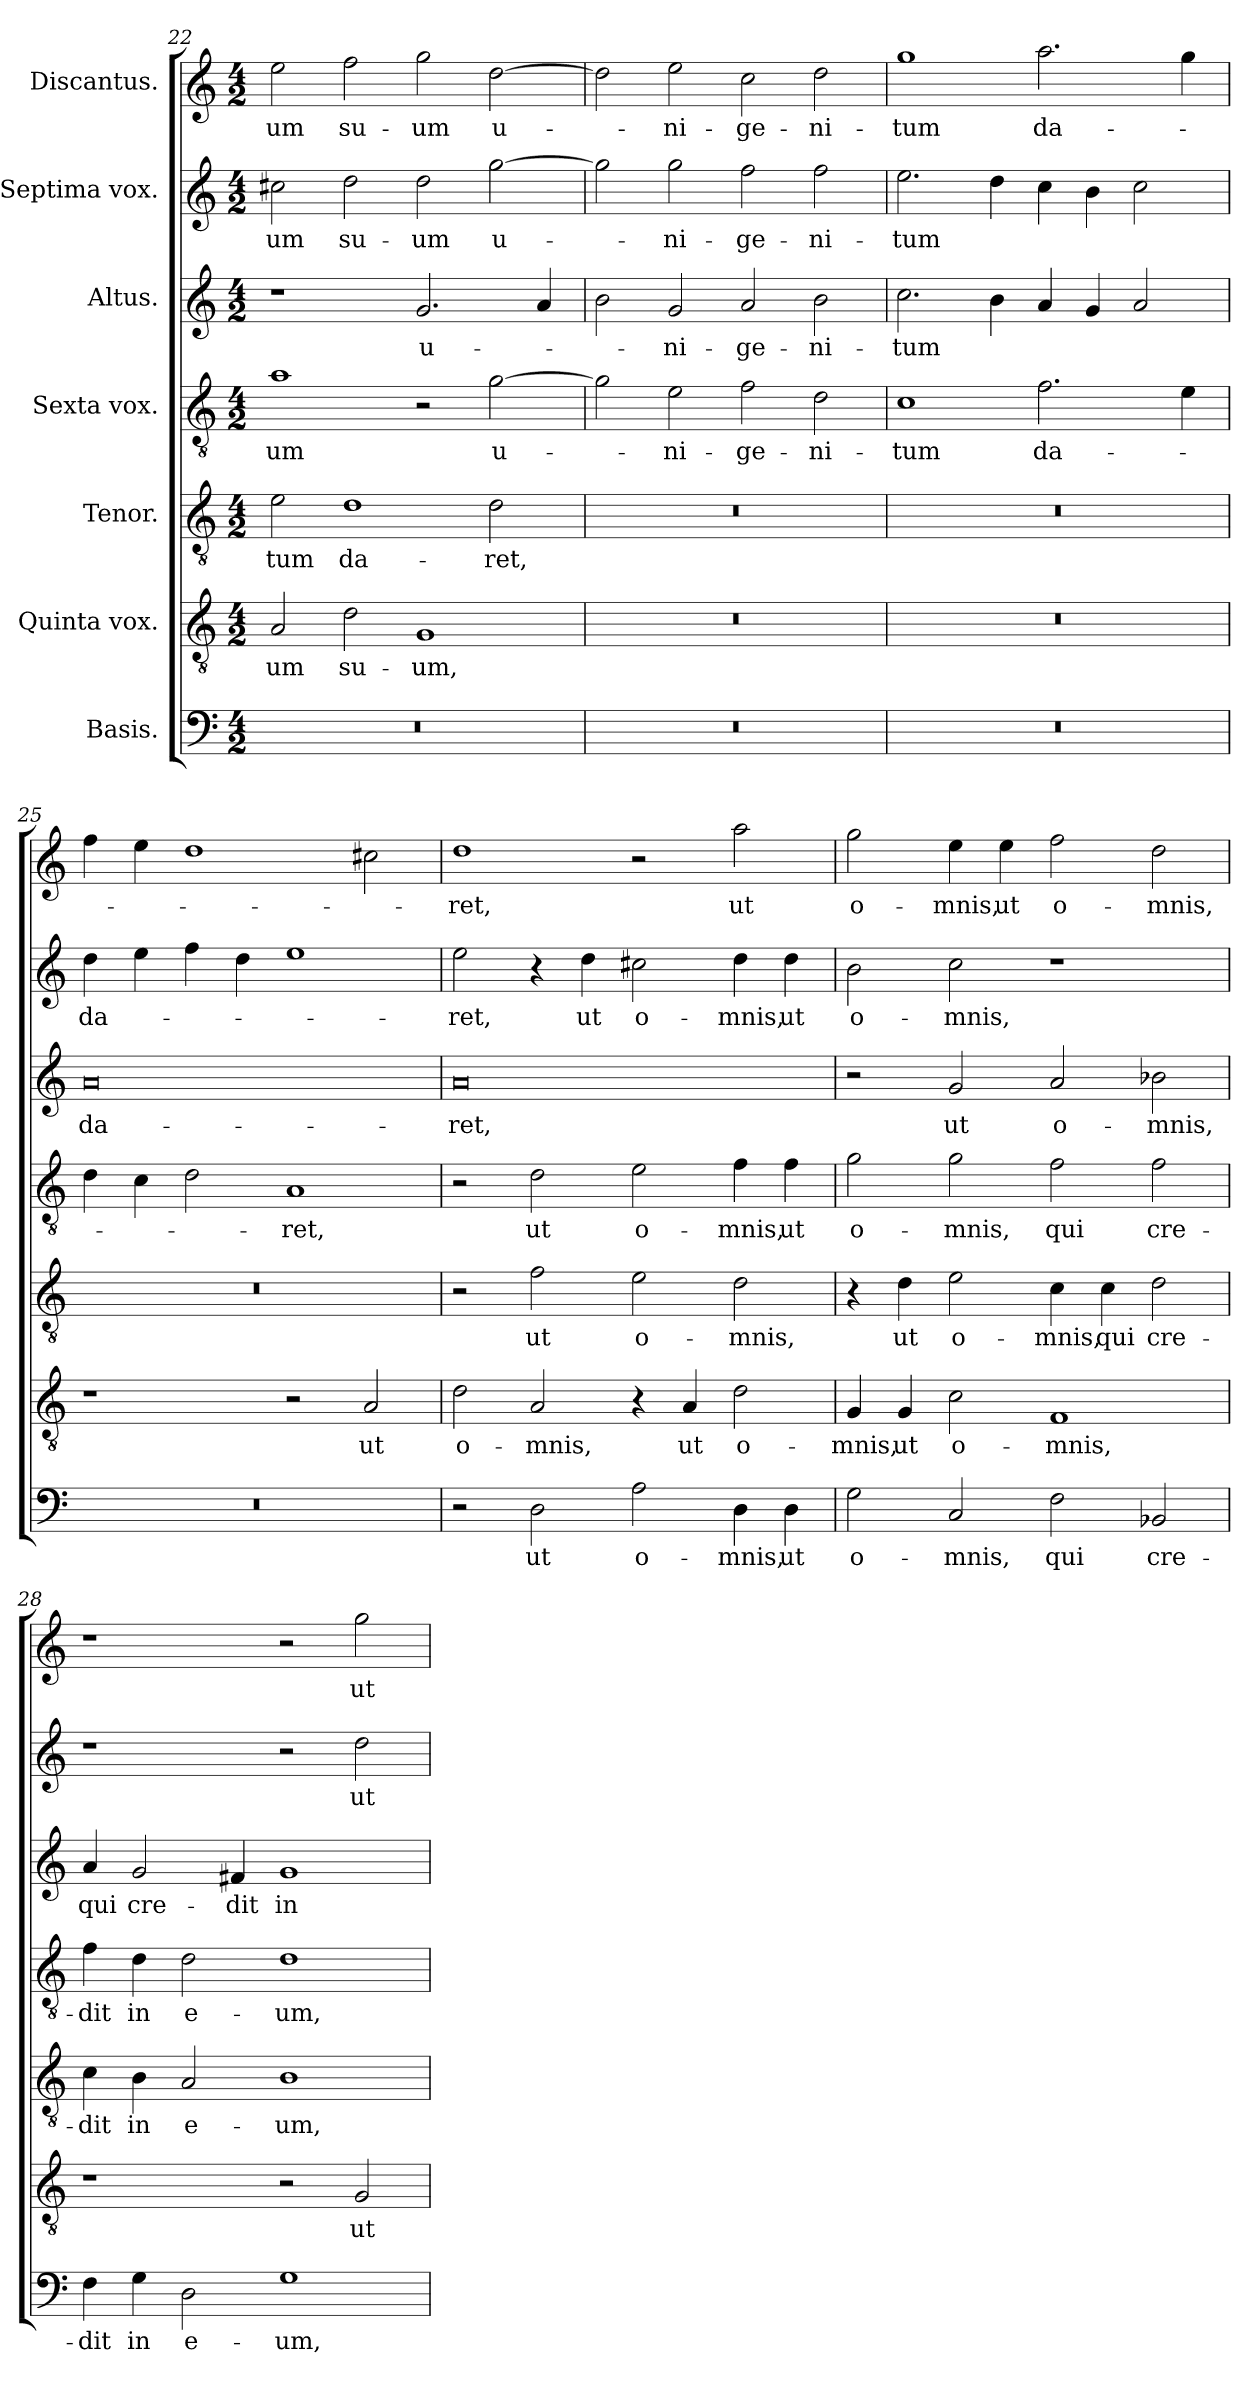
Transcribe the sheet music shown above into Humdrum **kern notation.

**kern	**text	**kern	**text	**kern	**text	**kern	**text	**kern	**text	**kern	**text	**kern	**text
*part7	*part7	*part6	*part6	*part5	*part5	*part4	*part4	*part3	*part3	*part2	*part2	*part1	*part1
*staff7	*staff7	*staff6	*staff6	*staff5	*staff5	*staff4	*staff4	*staff3	*staff3	*staff2	*staff2	*staff1	*staff1
*I"Basis.	*	*I"Quinta vox.	*	*I"Tenor.	*	*I"Sexta vox.	*	*I"Altus.	*	*I"Septima vox.	*	*I"Discantus.	*
*clefF4	*	*clefGv2	*	*clefGv2	*	*clefGv2	*	*clefG2	*	*clefG2	*	*clefG2	*
*k[]	*	*k[]	*	*k[]	*	*k[]	*	*k[]	*	*k[]	*	*k[]	*
*M4/2	*	*M4/2	*	*M4/2	*	*M4/2	*	*M4/2	*	*M4/2	*	*M4/2	*
=22	=22	=22	=22	=22	=22	=22	=22	=22	=22	=22	=22	=22	=22
!	!	!	!LO:LY:b	!	!LO:LY:b	!	!LO:LY:b	!	!	!	!LO:LY:b	!	!LO:LY:b
0r	.	2A/	-um	2e\	-tum	1a	-um	1r	.	2cc#X\	-um	2ee\	-um
!	!	!	!LO:LY:b	!	!LO:LY:b	!	!	!	!	!	!LO:LY:b	!	!LO:LY:b
.	.	2d\	su-	1d	da-	.	.	.	.	2dd\	su-	2ff\	su-
!	!	!	!LO:LY:b	!	!	!	!	!	!LO:LY:b	!	!LO:LY:b	!	!LO:LY:b
.	.	1G	-um,	.	.	2r	.	2.g/	u-	2dd\	-um	2gg\	-um
!	!	!	!	!	!LO:LY:b	!	!LO:LY:b	!	!	!	!LO:LY:b	!	!LO:LY:b
.	.	.	.	2d\	-ret,	[2g\	u-	.	.	[2gg\	u-	[2dd\	u-
.	.	.	.	.	.	.	.	4a/	.	.	.	.	.
=23	=23	=23	=23	=23	=23	=23	=23	=23	=23	=23	=23	=23	=23
0r	.	0r	.	0r	.	2g\]	.	2b\	.	2gg\]	.	2dd\]	.
!	!	!	!	!	!	!	!LO:LY:b	!	!LO:LY:b	!	!LO:LY:b	!	!LO:LY:b
.	.	.	.	.	.	2e\	-ni-	2g/	-ni-	2gg\	-ni-	2ee\	-ni-
!	!	!	!	!	!	!	!LO:LY:b	!	!LO:LY:b	!	!LO:LY:b	!	!LO:LY:b
.	.	.	.	.	.	2f\	-ge-	2a/	-ge-	2ff\	-ge-	2cc\	-ge-
!	!	!	!	!	!	!	!LO:LY:b	!	!LO:LY:b	!	!LO:LY:b	!	!LO:LY:b
.	.	.	.	.	.	2d\	-ni-	2b\	-ni-	2ff\	-ni-	2dd\	-ni-
!!LO:PB:g=z
=24	=24	=24	=24	=24	=24	=24	=24	=24	=24	=24	=24	=24	=24
!	!	!	!	!	!	!	!LO:LY:b	!	!LO:LY:b	!	!LO:LY:b	!	!LO:LY:b
0r	.	0r	.	0r	.	1c	-tum	2.cc\	-tum	2.ee\	-tum	1gg	-tum
.	.	.	.	.	.	.	.	4b\	.	4dd\	.	.	.
!	!	!	!	!	!	!	!LO:LY:b	!	!	!	!	!	!LO:LY:b
.	.	.	.	.	.	2.f\	da-	4a/	.	4cc\	.	2.aa\	da-
.	.	.	.	.	.	.	.	4g/	.	4b\	.	.	.
.	.	.	.	.	.	.	.	2a/	.	2cc\	.	.	.
.	.	.	.	.	.	4e\	.	.	.	.	.	4gg\	.
=25	=25	=25	=25	=25	=25	=25	=25	=25	=25	=25	=25	=25	=25
!	!	!	!	!	!	!	!	!	!LO:LY:b	!	!LO:LY:b	!	!
0r	.	1r	.	0r	.	4d\	.	0a	da-	4dd\	da-	4ff\	.
.	.	.	.	.	.	4c\	.	.	.	4ee\	.	4ee\	.
.	.	.	.	.	.	2d\	.	.	.	4ff\	.	1dd	.
.	.	.	.	.	.	.	.	.	.	4dd\	.	.	.
!	!	!	!	!	!	!	!LO:LY:b	!	!	!	!	!	!
.	.	2r	.	.	.	1A	-ret,	.	.	1ee	.	.	.
!	!	!	!LO:LY:b	!	!	!	!	!	!	!	!	!	!
.	.	2A/	ut	.	.	.	.	.	.	.	.	2cc#X\	.
=26	=26	=26	=26	=26	=26	=26	=26	=26	=26	=26	=26	=26	=26
!	!	!	!LO:LY:b	!	!	!	!	!	!LO:LY:b	!	!LO:LY:b	!	!LO:LY:b
2r	.	2d\	o-	2r	.	2r	.	0a	-ret,	2ee\	-ret,	1dd	-ret,
!	!LO:LY:b	!	!LO:LY:b	!	!LO:LY:b	!	!LO:LY:b	!	!	!	!	!	!
2D\	ut	2A/	-mnis,	2f\	ut	2d\	ut	.	.	4r	.	.	.
!	!	!	!	!	!	!	!	!	!	!	!LO:LY:b	!	!
.	.	.	.	.	.	.	.	.	.	4dd\	ut	.	.
!	!LO:LY:b	!	!	!	!LO:LY:b	!	!LO:LY:b	!	!	!	!LO:LY:b	!	!
2A\	o-	4r	.	2e\	o-	2e\	o-	.	.	2cc#X\	o-	2r	.
!	!	!	!LO:LY:b	!	!	!	!	!	!	!	!	!	!
.	.	4A/	ut	.	.	.	.	.	.	.	.	.	.
!	!LO:LY:b	!	!LO:LY:b	!	!LO:LY:b	!	!LO:LY:b	!	!	!	!LO:LY:b	!	!LO:LY:b
4D\	-mnis,	2d\	o-	2d\	-mnis,	4f\	-mnis,	.	.	4dd\	-mnis,	2aa\	ut
!	!LO:LY:b	!	!	!	!	!	!LO:LY:b	!	!	!	!LO:LY:b	!	!
4D\	ut	.	.	.	.	4f\	ut	.	.	4dd\	ut	.	.
=27	=27	=27	=27	=27	=27	=27	=27	=27	=27	=27	=27	=27	=27
!	!LO:LY:b	!	!LO:LY:b	!	!	!	!LO:LY:b	!	!	!	!LO:LY:b	!	!LO:LY:b
2G\	o-	4G/	-mnis,	4r	.	2g\	o-	2r	.	2b\	o-	2gg\	o-
!	!	!	!LO:LY:b	!	!LO:LY:b	!	!	!	!	!	!	!	!
.	.	4G/	ut	4d\	ut	.	.	.	.	.	.	.	.
!	!LO:LY:b	!	!LO:LY:b	!	!LO:LY:b	!	!LO:LY:b	!	!LO:LY:b	!	!LO:LY:b	!	!LO:LY:b
2C/	-mnis,	2c\	o-	2e\	o-	2g\	-mnis,	2g/	ut	2cc\	-mnis,	4ee\	-mnis,
!	!	!	!	!	!	!	!	!	!	!	!	!	!LO:LY:b
.	.	.	.	.	.	.	.	.	.	.	.	4ee\	ut
!	!LO:LY:b	!	!LO:LY:b	!	!LO:LY:b	!	!LO:LY:b	!	!LO:LY:b	!	!	!	!LO:LY:b
2F\	qui	1F	-mnis,	4c\	-mnis,	2f\	qui	2a/	o-	1r	.	2ff\	o-
!	!	!	!	!	!LO:LY:b	!	!	!	!	!	!	!	!
.	.	.	.	4c\	qui	.	.	.	.	.	.	.	.
!	!LO:LY:b	!	!	!	!LO:LY:b	!	!LO:LY:b	!	!LO:LY:b	!	!	!	!LO:LY:b
2BB-X/	cre-	.	.	2d\	cre-	2f\	cre-	2b-X\	-mnis,	.	.	2dd\	-mnis,
=28	=28	=28	=28	=28	=28	=28	=28	=28	=28	=28	=28	=28	=28
!	!LO:LY:b	!	!	!	!LO:LY:b	!	!LO:LY:b	!	!LO:LY:b	!	!	!	!
4F\	-dit	1r	.	4c\	-dit	4f\	-dit	4a/	qui	1r	.	1r	.
!	!LO:LY:b	!	!	!	!LO:LY:b	!	!LO:LY:b	!	!LO:LY:b	!	!	!	!
4G\	in	.	.	4B\	in	4d\	in	2g/	cre-	.	.	.	.
!	!LO:LY:b	!	!	!	!LO:LY:b	!	!LO:LY:b	!	!	!	!	!	!
2D\	e-	.	.	2A/	e-	2d\	e-	.	.	.	.	.	.
!	!	!	!	!	!	!	!	!	!LO:LY:b	!	!	!	!
.	.	.	.	.	.	.	.	4f#X/	-dit	.	.	.	.
!	!LO:LY:b	!	!	!	!LO:LY:b	!	!LO:LY:b	!	!LO:LY:b	!	!	!	!
1G	-um,	2r	.	1B	-um,	1d	-um,	1g	in	2r	.	2r	.
!	!	!	!LO:LY:b	!	!	!	!	!	!	!	!LO:LY:b	!	!LO:LY:b
.	.	2G/	ut	.	.	.	.	.	.	2dd\	ut	2gg\	ut
=	=	=	=	=	=	=	=	=	=	=	=	=	=
*-	*-	*-	*-	*-	*-	*-	*-	*-	*-	*-	*-	*-	*-
